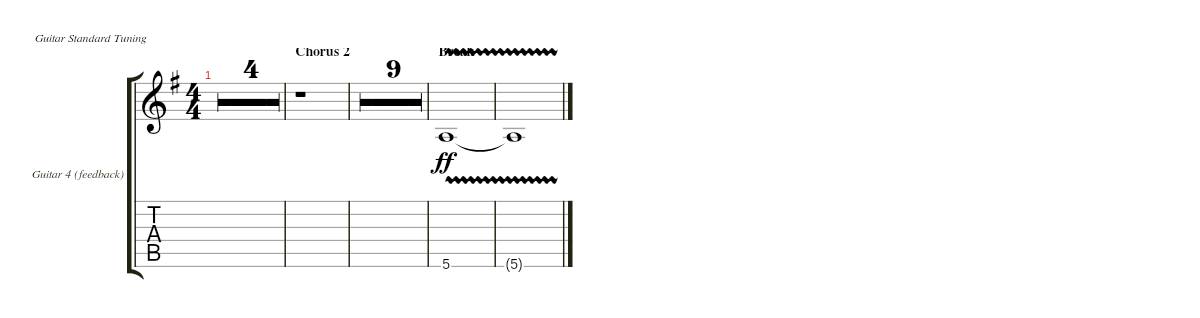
\defaultSystemsLayout 4
\bracketExtendMode groupsimilarinstruments
\useSystemSignSeparator
\multiBarRest
\multiTrackTrackNamePolicy allsystems
\firstSystemTrackNameMode fullname
\firstSystemTrackNameOrientation horizontal
\otherSystemsTrackNameOrientation horizontal
\defaultBarNumberDisplay FirstOfSystem
\track ("Guitar 4 (feedback)" "Gtr. 4") {multiBarRest instrument overdrivenguitar}
\staff {score tabs}
\tuning (E4 B3 G3 D3 A2 E2)
\ts (4 4)
\tempo 138
\clef g2
\ks g
r.1{dy p} |
r.1 |
r.1 |
\barLineRight lightlight
r.1 |
\section ("" "Chorus 2")
r.1 |
r.1 |
r.1 |
r.1 |
r.1 |
r.1 |
r.1 |
r.1 |
r.1 |
\barLineRight lightlight
r.1 |
\section ("" "Break")
5.6{vw}.1{dy ff} |
5.6{vw t}.1
